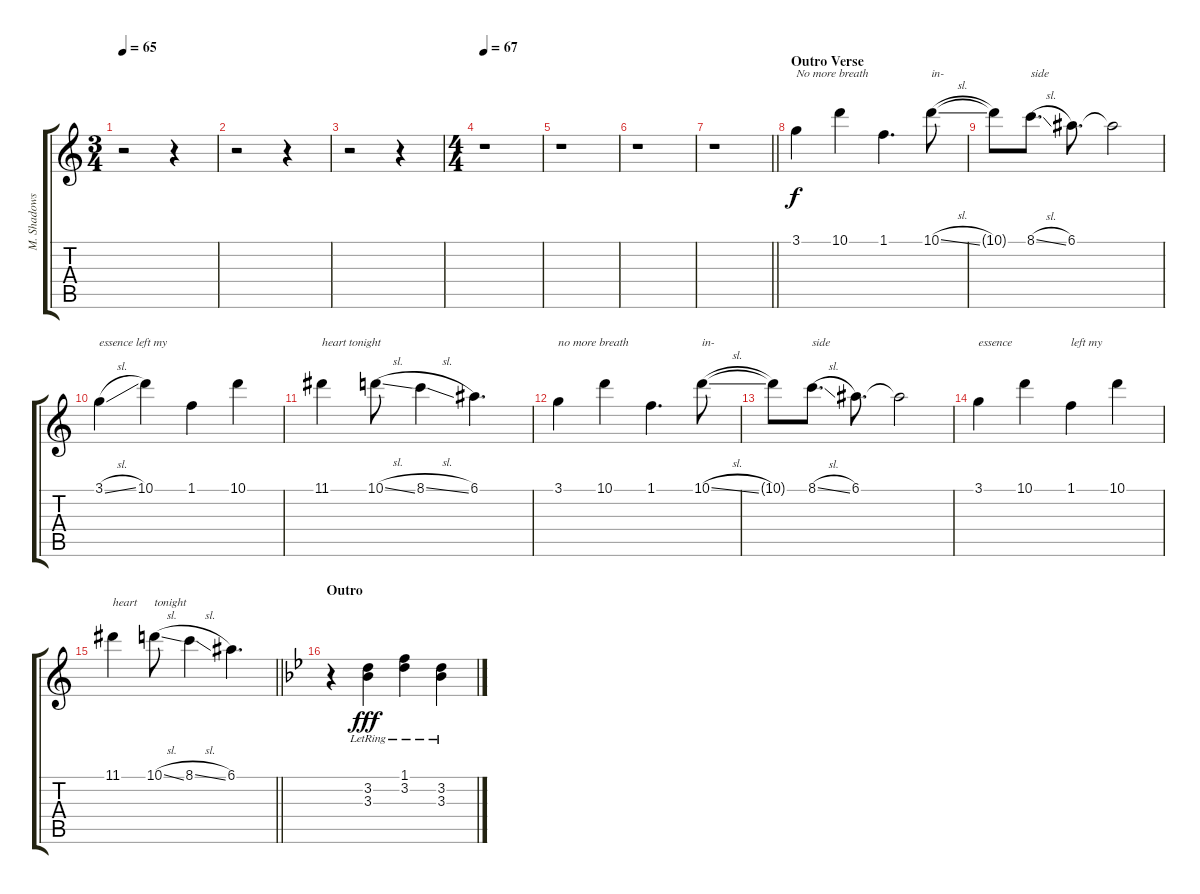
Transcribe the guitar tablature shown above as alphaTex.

\track ("M. Shadows" "M. Shadows") {instrument distortionguitar}
\staff {score tabs}
\tuning (E4 B3 G3 D3 A2 E2) {hide}
\ts (3 4)
\tempo 65
\clef g2
\ks c
r.2{dy f} r.4 |
r.2 r.4 |
r.2 r.4 |
\ts (4 4)
\tempo 67
r.1 |
r.1 |
r.1 |
\barLineRight lightlight
r.1 |
\section ("" "Outro Verse")
3.1.4{txt "No more breath" volume 13} 10.1.4 1.1.4{d} 10.1{sl}.8{txt "in-"} |
10.1{t}.8 8.1{sl}.8{d txt "side"} 6.1.8{d} 6.1{t}.2 |
3.1{sl}.4{txt "essence left my"} 10.1.4 1.1.4 10.1.4 |
11.1.4{txt "heart tonight"} 10.1{sl}.8 8.1{sl}.4 6.1.4{d} |
3.1.4{txt "no more breath"} 10.1.4 1.1.4{d} 10.1{sl}.8{txt "in-"} |
10.1{t}.8 8.1{sl}.8{d txt "side"} 6.1.8{d} 6.1{t}.2 |
3.1.4{txt "essence"} 10.1.4 1.1.4{txt "left my"} 10.1.4 |
\barLineRight lightlight
11.1.4{txt "heart"} 10.1{sl}.8{txt "tonight"} 8.1{sl}.4 6.1.4{d} |
\section ("" "Outro")
\ks bb
r.4 (3.2{lr} 3.3{lr}).4{dy fff} (1.1{lr} 3.2{lr}).4 (3.2{lr} 3.3{lr}).4
